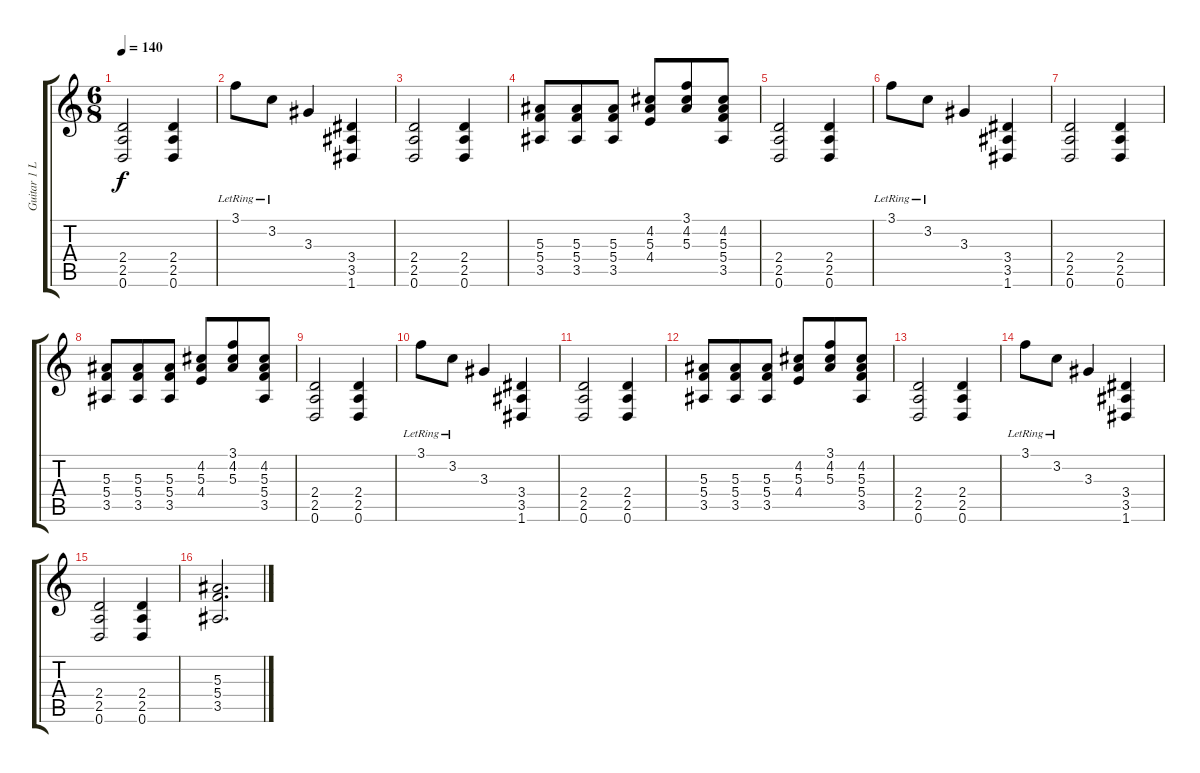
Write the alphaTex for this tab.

\track ("Guitar 1 Left" "Guitar 1 L") {instrument distortionguitar}
\staff {score tabs}
\tuning (D4 A3 F3 C3 G2 D2) {hide}
\ts (6 8)
\tempo 140
\clef g2
\ks c
(2.4 2.5 0.6).2{dy f} (2.4 2.5 0.6).4 |
3.1{lr}.8 3.2{lr}.8 3.3.4 (3.4 3.5 1.6).4 |
(2.4 2.5 0.6).2 (2.4 2.5 0.6).4 |
(5.3 5.4 3.5).8 (5.3 5.4 3.5).8 (5.3 5.4 3.5).8 (4.2 5.3 4.4).8 (3.1 4.2 5.3).8 (4.2 5.3 5.4 3.5).8 |
(2.4 2.5 0.6).2 (2.4 2.5 0.6).4 |
3.1{lr}.8 3.2{lr}.8 3.3.4 (3.4 3.5 1.6).4 |
(2.4 2.5 0.6).2 (2.4 2.5 0.6).4 |
(5.3 5.4 3.5).8 (5.3 5.4 3.5).8 (5.3 5.4 3.5).8 (4.2 5.3 4.4).8 (3.1 4.2 5.3).8 (4.2 5.3 5.4 3.5).8 |
(2.4 2.5 0.6).2 (2.4 2.5 0.6).4 |
3.1{lr}.8 3.2{lr}.8 3.3.4 (3.4 3.5 1.6).4 |
(2.4 2.5 0.6).2 (2.4 2.5 0.6).4 |
(5.3 5.4 3.5).8 (5.3 5.4 3.5).8 (5.3 5.4 3.5).8 (4.2 5.3 4.4).8 (3.1 4.2 5.3).8 (4.2 5.3 5.4 3.5).8 |
(2.4 2.5 0.6).2 (2.4 2.5 0.6).4 |
3.1{lr}.8 3.2{lr}.8 3.3.4 (3.4 3.5 1.6).4 |
(2.4 2.5 0.6).2 (2.4 2.5 0.6).4 |
(5.3 5.4 3.5).2{d}
